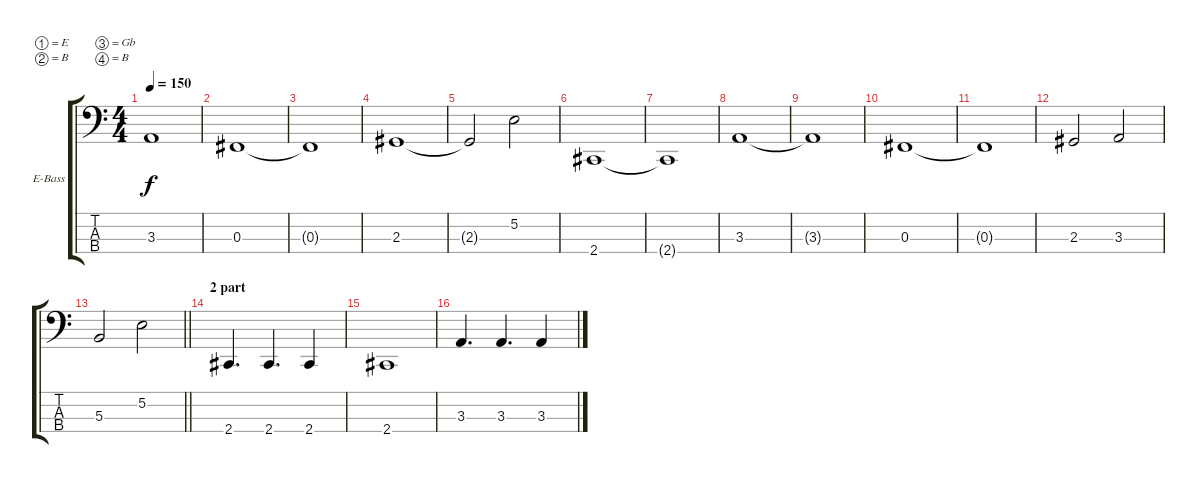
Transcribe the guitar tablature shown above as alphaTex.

\bracketExtendMode groupsimilarinstruments
\firstSystemTrackNameOrientation horizontal
\otherSystemsTrackNameOrientation horizontal
\track ("Adam Duce" "E-Bass") {instrument electricbassfinger}
\staff {score tabs}
\tuning (E2 B1 Gb1 B0)
\ts (4 4)
\tempo 150
\clef f4
\ks c
3.3{t}.1{dy f} |
0.3.1 |
0.3{t}.1 |
2.3.1 |
2.3{t}.2 5.2.2 |
2.4.1 |
2.4{t}.1 |
3.3.1 |
3.3{t}.1 |
0.3.1 |
0.3{t}.1 |
2.3.2 3.3.2 |
\barLineRight lightlight
5.3.2 5.2.2 |
\section ("" "2 part")
2.4.4{d} 2.4.4{d} 2.4.4 |
2.4.1 |
3.3.4{d} 3.3.4{d} 3.3.4
